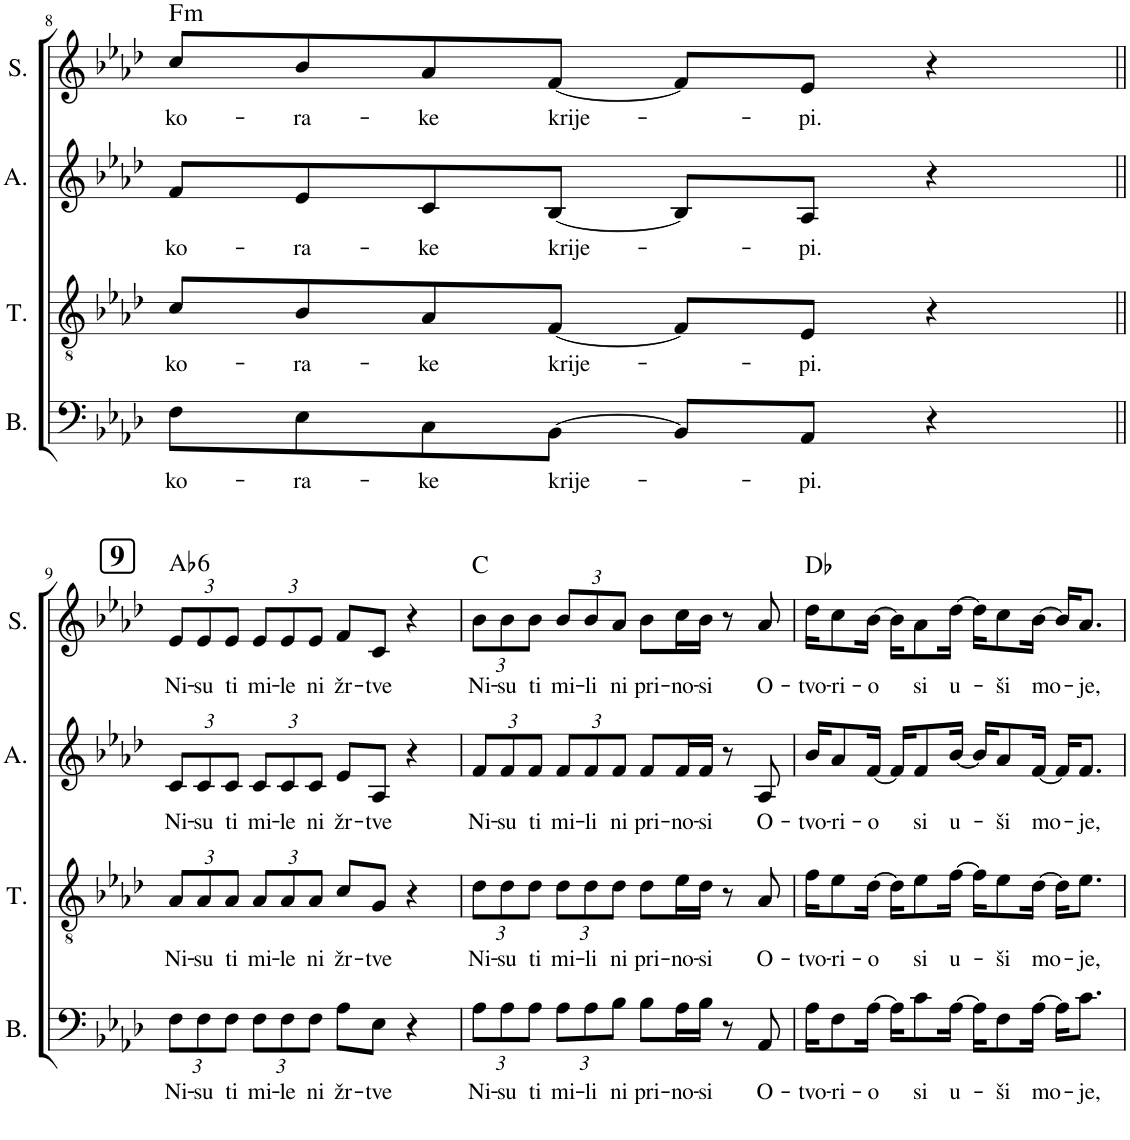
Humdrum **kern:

**kern	**text	**kern	**text	**kern	**text	**kern	**text	**harte
*part4	*part4	*part3	*part3	*part2	*part2	*part1	*part1	*part1
*staff4	*staff4	*staff3	*staff3	*staff2	*staff2	*staff1	*staff1	*
*I"Bass	*	*I"Tenor	*	*I"Alto	*	*I"Soprano	*	*
*I'B.	*	*I'T.	*	*I'A.	*	*I'S.	*	*
!!LO:PB:g=z
*clefF4	*	*clefGv2	*	*clefG2	*	*clefG2	*	*
*k[b-e-a-d-]	*	*k[b-e-a-d-]	*	*k[b-e-a-d-]	*	*k[b-e-a-d-]	*	*
*M4/4	*	*M4/4	*	*M4/4	*	*M4/4	*	*
=8	=8	=8	=8	=8	=8	=8	=8	=8
!	!LO:LY:b	!	!LO:LY:b	!	!LO:LY:b	!	!LO:LY:b	!LO:H:kt=m
8F\L	ko-	8c/L	ko-	8f/L	ko-	8cc/L	ko-	F:min
!	!LO:LY:b	!	!LO:LY:b	!	!LO:LY:b	!	!LO:LY:b	!
8E-\	-ra-	8B-/	-ra-	8e-/	-ra-	8b-/	-ra-	.
!	!LO:LY:b	!	!LO:LY:b	!	!LO:LY:b	!	!LO:LY:b	!
8C\	-ke	8A-/	-ke	8c/	-ke	8a-/	-ke	.
!	!LO:LY:b	!	!LO:LY:b	!	!LO:LY:b	!	!LO:LY:b	!
[8BB-\J	-krije-	[8F/J	-krije-	[8B-/J	-krije-	[8f/J	-krije-	.
8BB-/L]	.	8F/L]	.	8B-/L]	.	8f/L]	.	.
!	!LO:LY:b	!	!LO:LY:b	!	!LO:LY:b	!	!LO:LY:b	!
8AA-/J	-pi.	8E-/J	-pi.	8A-/J	-pi.	8e-/J	-pi.	.
4r	.	4r	.	4r	.	4r	.	.
!!LO:LB:g=z
!!LO:REH:place=s1:a:B:cj:fs=14:t=9
=9||	=9||	=9||	=9||	=9||	=9||	=9||	=9||	=9||
*Xbrackettup	*	*	*	*	*	*	*	*
!	!LO:LY:b	!	!	!	!	!	!	!
*	*	*Xbrackettup	*	*	*	*	*	*
!	!	!	!LO:LY:b	!	!	!	!	!
*	*	*	*	*Xbrackettup	*	*	*	*
!	!	!	!	!	!LO:LY:b	!	!	!
*	*	*	*	*	*	*Xbrackettup	*	*
!	!	!	!	!	!	!	!LO:LY:b	!LO:H:kt=6
12F\L	Ni-	12A-/L	Ni-	12c/L	Ni-	12e-/L	Ni-	Ab:maj6
!	!LO:LY:b	!	!LO:LY:b	!	!LO:LY:b	!	!LO:LY:b	!
12F\	-su	12A-/	-su	12c/	-su	12e-/	-su	.
!	!LO:LY:b	!	!LO:LY:b	!	!LO:LY:b	!	!LO:LY:b	!
12F\J	ti	12A-/J	ti	12c/J	ti	12e-/J	ti	.
!	!LO:LY:b	!	!LO:LY:b	!	!LO:LY:b	!	!LO:LY:b	!
12F\L	mi-	12A-/L	mi-	12c/L	mi-	12e-/L	mi-	.
!	!LO:LY:b	!	!LO:LY:b	!	!LO:LY:b	!	!LO:LY:b	!
12F\	-le	12A-/	-le	12c/	-le	12e-/	-le	.
!	!LO:LY:b	!	!LO:LY:b	!	!LO:LY:b	!	!LO:LY:b	!
12F\J	ni	12A-/J	ni	12c/J	ni	12e-/J	ni	.
!	!LO:LY:b	!	!LO:LY:b	!	!LO:LY:b	!	!LO:LY:b	!
8A-\L	žr-	8c/L	žr-	8e-/L	žr-	8f/L	žr-	.
!	!LO:LY:b	!	!LO:LY:b	!	!LO:LY:b	!	!LO:LY:b	!
8E-\J	-tve	8G/J	-tve	8A-/J	-tve	8c/J	-tve	.
4r	.	4r	.	4r	.	4r	.	.
=10	=10	=10	=10	=10	=10	=10	=10	=10
!	!LO:LY:b	!	!LO:LY:b	!	!LO:LY:b	!	!LO:LY:b	!
12A-\L	Ni-	12d-\L	Ni-	12f/L	Ni-	12b-\L	Ni-	C:maj
!	!LO:LY:b	!	!LO:LY:b	!	!LO:LY:b	!	!LO:LY:b	!
12A-\	-su	12d-\	-su	12f/	-su	12b-\	-su	.
!	!LO:LY:b	!	!LO:LY:b	!	!LO:LY:b	!	!LO:LY:b	!
12A-\J	ti	12d-\J	ti	12f/J	ti	12b-\J	ti	.
!	!LO:LY:b	!	!LO:LY:b	!	!LO:LY:b	!	!LO:LY:b	!
12A-\L	mi-	12d-\L	mi-	12f/L	mi-	12b-/L	mi-	.
!	!LO:LY:b	!	!LO:LY:b	!	!LO:LY:b	!	!LO:LY:b	!
12A-\	-li	12d-\	-li	12f/	-li	12b-/	-li	.
!	!LO:LY:b	!	!LO:LY:b	!	!LO:LY:b	!	!LO:LY:b	!
12B-\J	ni	12d-\J	ni	12f/J	ni	12a-/J	ni	.
!	!LO:LY:b	!	!LO:LY:b	!	!LO:LY:b	!	!LO:LY:b	!
8B-\L	pri-	8d-\L	pri-	8f/L	pri-	8b-\L	pri-	.
!	!LO:LY:b	!	!LO:LY:b	!	!LO:LY:b	!	!LO:LY:b	!
16A-\L	-no-	16e-\L	-no-	16f/L	-no-	16cc\L	-no-	.
!	!LO:LY:b	!	!LO:LY:b	!	!LO:LY:b	!	!LO:LY:b	!
16B-\JJ	-si	16d-\JJ	-si	16f/JJ	-si	16b-\JJ	-si	.
8r	.	8r	.	8r	.	8r	.	.
!	!LO:LY:b	!	!LO:LY:b	!	!LO:LY:b	!	!LO:LY:b	!
8AA-/	O-	8A-/	O-	8A-/	O-	8a-/	O-	.
=11	=11	=11	=11	=11	=11	=11	=11	=11
!	!LO:LY:b	!	!LO:LY:b	!	!LO:LY:b	!	!LO:LY:b	!
16A-\KL	-tvo-	16f\KL	-tvo-	16b-/KL	-tvo-	16dd-\KL	-tvo-	Db:maj
!	!LO:LY:b	!	!LO:LY:b	!	!LO:LY:b	!	!LO:LY:b	!
8F\	-ri-	8e-\	-ri-	8a-/	-ri-	8cc\	-ri-	.
!	!LO:LY:b	!	!LO:LY:b	!	!LO:LY:b	!	!LO:LY:b	!
[16A-\Jk	-o	[16d-\Jk	-o	[16f/Jk	-o	[16b-\Jk	-o	.
16A-\KL]	.	16d-\KL]	.	16f/KL]	.	16b-\KL]	.	.
!	!LO:LY:b	!	!LO:LY:b	!	!LO:LY:b	!	!LO:LY:b	!
8c\	si	8e-\	si	8f/	si	8a-\	si	.
!	!LO:LY:b	!	!LO:LY:b	!	!LO:LY:b	!	!LO:LY:b	!
[16A-\Jk	u-	[16f\Jk	u-	[16b-/Jk	u-	[16dd-\Jk	u-	.
16A-\KL]	.	16f\KL]	.	16b-/KL]	.	16dd-\KL]	.	.
!	!LO:LY:b	!	!LO:LY:b	!	!LO:LY:b	!	!LO:LY:b	!
8F\	-ši	8e-\	-ši	8a-/	-ši	8cc\	-ši	.
!	!LO:LY:b	!	!LO:LY:b	!	!LO:LY:b	!	!LO:LY:b	!
[16A-\Jk	mo-	[16d-\Jk	mo-	[16f/Jk	mo-	[16b-\Jk	mo-	.
16A-\KL]	.	16d-\KL]	.	16f/KL]	.	16b-/KL]	.	.
!	!LO:LY:b	!	!LO:LY:b	!	!LO:LY:b	!	!LO:LY:b	!
8.c\J	-je,	8.e-\J	-je,	8.f/J	-je,	8.a-/J	-je,	.
=	=	=	=	=	=	=	=	=
*-	*-	*-	*-	*-	*-	*-	*-	*-
